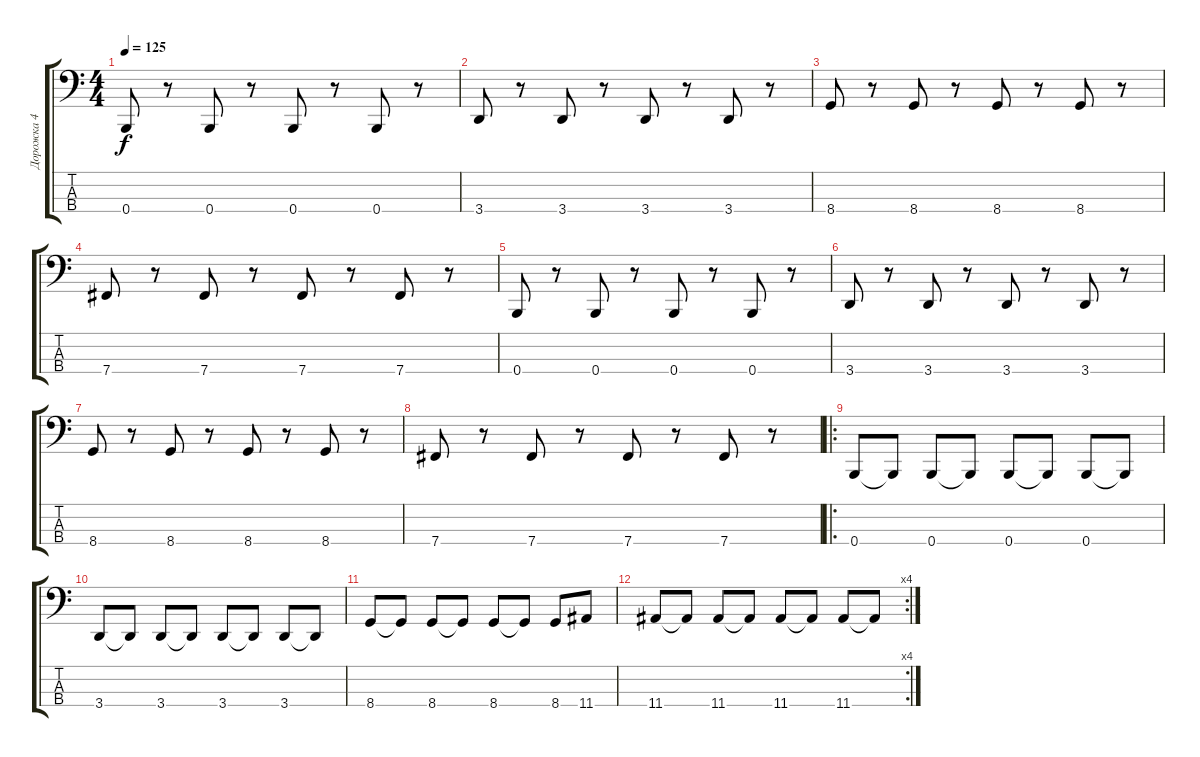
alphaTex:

\track ("Дорожка 4" "Дорожка 4") {instrument synthbass2}
\staff {score tabs}
\tuning (E2 B1 Gb1 B0) {hide}
\ts (4 4)
\tempo 125
\clef f4
\ks c
0.4.8{dy f} r.8 0.4.8 r.8 0.4.8 r.8 0.4.8 r.8 |
3.4.8 r.8 3.4.8 r.8 3.4.8 r.8 3.4.8 r.8 |
8.4.8 r.8 8.4.8 r.8 8.4.8 r.8 8.4.8 r.8 |
7.4.8 r.8 7.4.8 r.8 7.4.8 r.8 7.4.8 r.8 |
0.4.8 r.8 0.4.8 r.8 0.4.8 r.8 0.4.8 r.8 |
3.4.8 r.8 3.4.8 r.8 3.4.8 r.8 3.4.8 r.8 |
8.4.8 r.8 8.4.8 r.8 8.4.8 r.8 8.4.8 r.8 |
7.4.8 r.8 7.4.8 r.8 7.4.8 r.8 7.4.8 r.8 |
\ro
0.4.8 0.4{t}.8 0.4.8 0.4{t}.8 0.4.8 0.4{t}.8 0.4.8 0.4{t}.8 |
3.4.8 3.4{t}.8 3.4.8 3.4{t}.8 3.4.8 3.4{t}.8 3.4.8 3.4{t}.8 |
8.4.8 8.4{t}.8 8.4.8 8.4{t}.8 8.4.8 8.4{t}.8 8.4.8 11.4.8 |
\rc 4
11.4.8 11.4{t}.8 11.4.8 11.4{t}.8 11.4.8 11.4{t}.8 11.4.8 11.4{t}.8
